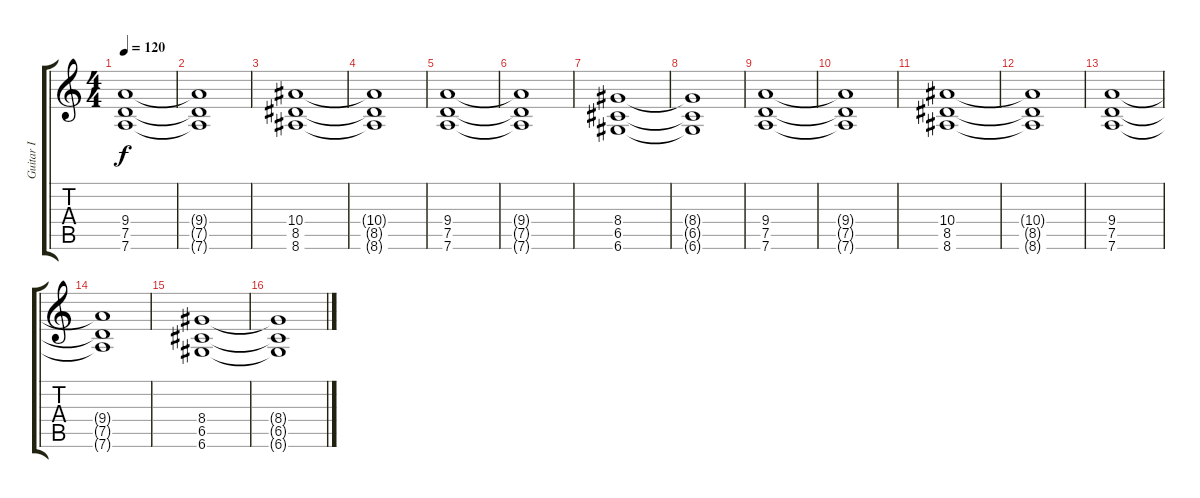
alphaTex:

\track ("Guitar I" "Guitar I") {instrument distortionguitar}
\staff {score tabs}
\tuning (D4 A3 F3 C3 G2 D2) {hide}
\ts (4 4)
\tempo 120
\clef g2
\ks c
(9.4 7.5 7.6).1{dy f instrument distortionguitar} |
(9.4{t} 7.5{t} 7.6{t}).1 |
(10.4 8.5 8.6).1 |
(10.4{t} 8.5{t} 8.6{t}).1 |
(9.4 7.5 7.6).1 |
(9.4{t} 7.5{t} 7.6{t}).1 |
(8.4 6.5 6.6).1 |
(8.4{t} 6.5{t} 6.6{t}).1 |
(9.4 7.5 7.6).1 |
(9.4{t} 7.5{t} 7.6{t}).1 |
(10.4 8.5 8.6).1 |
(10.4{t} 8.5{t} 8.6{t}).1 |
(9.4 7.5 7.6).1 |
(9.4{t} 7.5{t} 7.6{t}).1 |
(8.4 6.5 6.6).1 |
(8.4{t} 6.5{t} 6.6{t}).1
